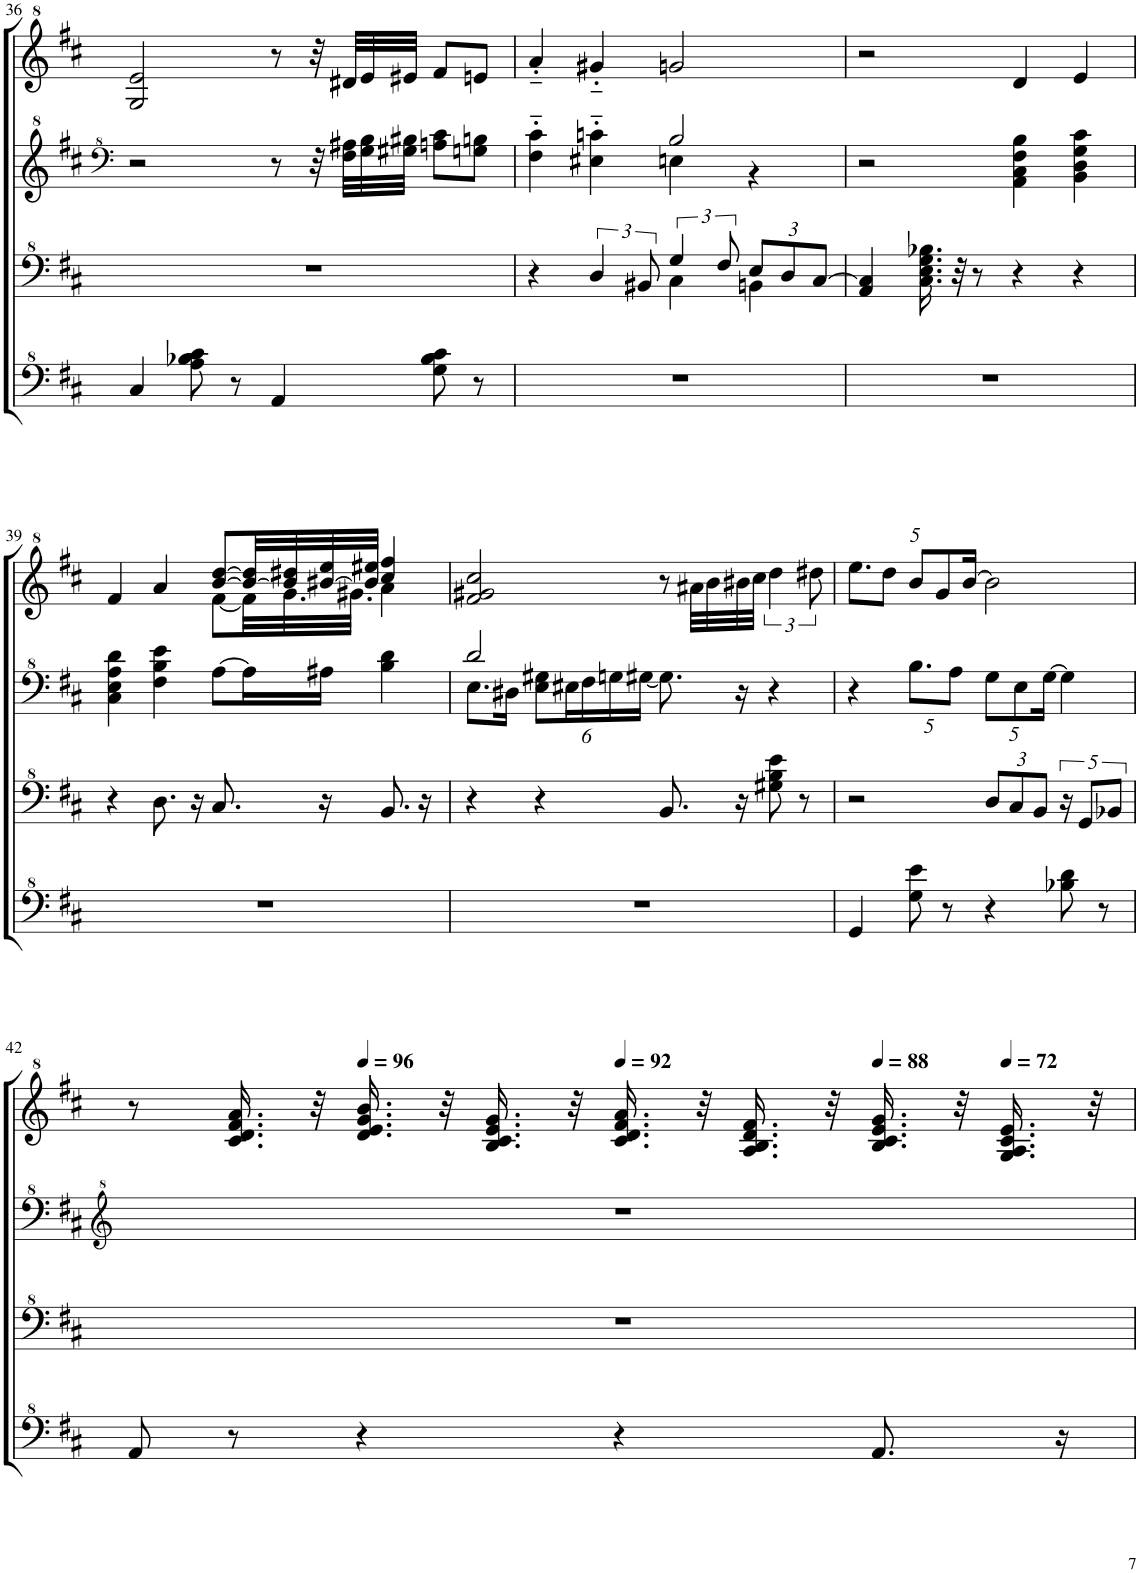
**kern	**kern	**kern	**kern
*part1	*part1	*part1	*part1
*staff4	*staff3	*staff2	*staff1
*I"Model III	*	*	*
!!LO:PB:g=z
*clefF^4	*clefF^4	*clefF^4	*clefG^2
*k[f#c#]	*k[f#c#]	*k[f#c#]	*k[f#c#]
*M4/4	*M4/4	*M4/4	*M4/4
=36	=36	=36	=36
4c#/	1r	2r	2g/ 2ee/
8a\ 8b-X\ 8cc#\	.	.	.
8r	.	.	.
4A/	.	8r	8r
.	.	32r	32r
.	.	32f#\ 32a#X\LLL	32dd#X/LLL
.	.	32g\ 32b\	32ee/
.	.	32g#X\ 32b#X\JJJ	32ee#X/JJJ
8g\ 8b-\ 8cc#\	.	8an\ 8cc#\L	8ff#/L
8r	.	8gn\ 8bn\J	8een/J
=37	=37	=37	=37
*	*^	*^	*
1r	2ryy	4r	4f#\'~ 4cc#\'~	2ryy	4aa'~/
.	.	6d/	4e#X\'~ 4ccn\'~	.	4gg#X'~/
.	.	12B#X/	.	.	.
.	4c#\	6g/	2b/	4en\	2ggn/
.	.	12f#/	.	.	.
*	*	*Xbrackettup	*	*	*
.	4Bn\	12e/L	.	4r	.
.	.	12d/	.	.	.
.	.	[12c#/J	.	.	.
*	*v	*v	*	*	*
*	*	*v	*v	*
=38	=38	=38	=38
1r	4A/ 4c#/]	2r	2r
.	16.c#\ 16.e\ 16.g\ 16.b-X\	.	.
.	32r	.	.
.	8r	.	.
.	4r	4A\ 4c#\ 4f#\ 4b\	4dd/
.	4r	4B\ 4d\ 4g\ 4cc#\	4ee/
!!LO:LB:g=z
=39	=39	=39	=39
*	*	*	*^
1r	4r	4c#\ 4e\ 4a\ 4dd\	4ff#/	2ryy
.	8.d\	4f#\ 4b\ 4ee\	4aa/	.
.	16r	.	.	.
.	8.c#/	[8a\L	[8bb/ [8ddd/L	[8ff#\L
.	.	16a\L]	32bb/_ 32ddd/]LL	32ff#\LL]
.	.	.	32bb/] 32ddd#X/	32.gg\
.	16r	16a#X\JJ	[32bb#X/ 32eee/	.
.	.	.	.	32.gg#X\JJJ
.	.	.	32bb#/] 32eee#X/JJJ	.
.	8.B/	4b\ 4dd\	4ccc#/ 4fff#/	4aa\
.	16r	.	.	.
*	*	*	*v	*v
=40	=40	=40	=40
*	*	*^	*
1r	4r	8.e\L	2dd/	2ff#/ 2gg#X/ 2ccc#/
.	.	16d#X\Jk	.	.
*	*	*Xbrackettup	*	*
.	4r	12e\ 12g#X\L	.	.
.	.	24e#X\L	.	.
.	.	24f#\	.	.
.	.	24gn\	.	.
.	.	[24g#X\JJ	.	.
.	8.B/	8.g#\]	2ryy	8r
.	.	.	.	32aa#X\LLL
.	.	.	.	32bb\
.	16r	16r	.	32bb#X\
.	.	.	.	32ccc#\JJJ
.	8g#X\ 8b\ 8ee\	4r	.	6ddd\
.	8r	.	.	.
.	.	.	.	12ddd#X\
*	*	*v	*v	*
=41	=41	=41	=41
*	*^	*	*
*	*	*	*	*Xbrackettup
4G/	1ryy	2r	4r	10.eee\L
.	.	.	.	10ddd\J
8g\ 8ee\	.	.	10.b\L	10bb/L
.	.	.	.	10gg/
8r	.	.	.	.
.	.	.	10a\J	.
.	.	.	.	[20bb/Jk
4r	.	12d/L	10g\L	2bb\]
.	.	12c#/	.	.
.	.	.	10e\	.
.	.	12B/J	.	.
.	.	.	[20g\Jk	.
*	*	*brackettup	*	*
8b-X\ 8dd\	.	20r	4g\]	.
.	.	10G/L	.	.
8r	.	.	.	.
.	.	10B-X/J	.	.
!!LO:LB:g=z
=42	=42	=42	=42	=42
*	*	*	*clefG^2	*
8A/	1ryy	1r	1r	8r
8r	.	.	.	16.cc#/ 16.dd/ 16.ff#/ 16.aa/
.	.	.	.	32r
*	*	*	*	*MM96
4r	.	.	.	16.dd/ 16.ee/ 16.gg/ 16.bb/
.	.	.	.	32r
.	.	.	.	16.b/ 16.cc#/ 16.ee/ 16.gg/
.	.	.	.	32r
*	*	*	*	*MM92
4r	.	.	.	16.cc#/ 16.dd/ 16.ff#/ 16.aa/
.	.	.	.	32r
.	.	.	.	16.a/ 16.b/ 16.dd/ 16.ff#/
.	.	.	.	32r
*	*	*	*	*MM88
8.A/	.	.	.	16.b/ 16.cc#/ 16.ee/ 16.gg/
.	.	.	.	32r
*	*	*	*	*MM72
.	.	.	.	16.g/ 16.a/ 16.cc#/ 16.ee/
16r	.	.	.	.
.	.	.	.	32r
*	*v	*v	*	*
=	=	=	=
*-	*-	*-	*-
